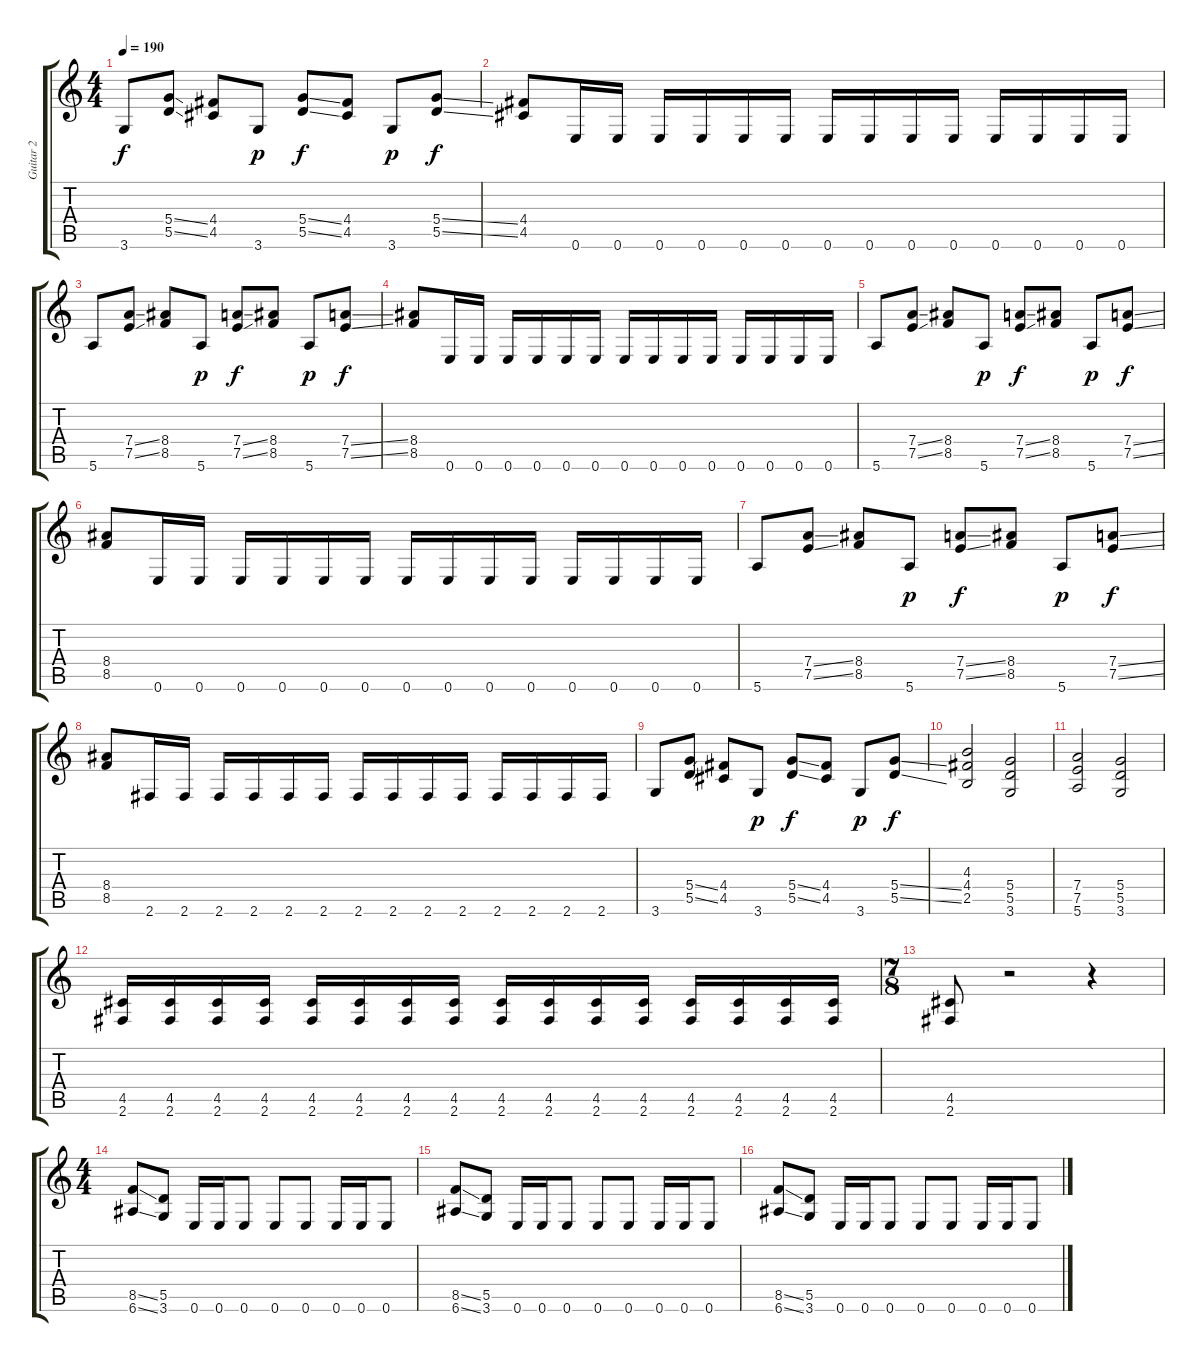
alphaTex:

\track ("Guitar 2" "Guitar 2") {instrument distortionguitar}
\staff {score tabs}
\tuning (E4 B3 G3 D3 A2 E2) {hide}
\ts (4 4)
\tempo 190
\clef g2
\ks c
3.6.8{dy f} (5.4{ss} 5.5{ss}).8 (4.4 4.5).8 3.6.8{dy p} (5.4{ss} 5.5{ss}).8{dy f} (4.4 4.5).8 3.6.8{dy p} (5.4{ss} 5.5{ss}).8{dy f} |
(4.4 4.5).8 0.6.16 0.6.16 0.6.16 0.6.16 0.6.16 0.6.16 0.6.16 0.6.16 0.6.16 0.6.16 0.6.16 0.6.16 0.6.16 0.6.16 |
5.6.8 (7.4{ss} 7.5{ss}).8 (8.4 8.5).8 5.6.8{dy p} (7.4{ss} 7.5{ss}).8{dy f} (8.4 8.5).8 5.6.8{dy p} (7.4{ss} 7.5{ss}).8{dy f} |
(8.4 8.5).8 0.6.16 0.6.16 0.6.16 0.6.16 0.6.16 0.6.16 0.6.16 0.6.16 0.6.16 0.6.16 0.6.16 0.6.16 0.6.16 0.6.16 |
5.6.8 (7.4{ss} 7.5{ss}).8 (8.4 8.5).8 5.6.8{dy p} (7.4{ss} 7.5{ss}).8{dy f} (8.4 8.5).8 5.6.8{dy p} (7.4{ss} 7.5{ss}).8{dy f} |
(8.4 8.5).8 0.6.16 0.6.16 0.6.16 0.6.16 0.6.16 0.6.16 0.6.16 0.6.16 0.6.16 0.6.16 0.6.16 0.6.16 0.6.16 0.6.16 |
5.6.8 (7.4{ss} 7.5{ss}).8 (8.4 8.5).8 5.6.8{dy p} (7.4{ss} 7.5{ss}).8{dy f} (8.4 8.5).8 5.6.8{dy p} (7.4{ss} 7.5{ss}).8{dy f} |
(8.4 8.5).8 2.6.16 2.6.16 2.6.16 2.6.16 2.6.16 2.6.16 2.6.16 2.6.16 2.6.16 2.6.16 2.6.16 2.6.16 2.6.16 2.6.16 |
3.6.8 (5.4{ss} 5.5{ss}).8 (4.4 4.5).8 3.6.8{dy p} (5.4{ss} 5.5{ss}).8{dy f} (4.4 4.5).8 3.6.8{dy p} (5.4{ss} 5.5{ss}).8{dy f} |
(4.3 4.4 2.5).2 (5.4 5.5 3.6).2 |
(7.4 7.5 5.6).2 (5.4 5.5 3.6).2 |
(4.5 2.6).16 (4.5 2.6).16 (4.5 2.6).16 (4.5 2.6).16 (4.5 2.6).16 (4.5 2.6).16 (4.5 2.6).16 (4.5 2.6).16 (4.5 2.6).16 (4.5 2.6).16 (4.5 2.6).16 (4.5 2.6).16 (4.5 2.6).16 (4.5 2.6).16 (4.5 2.6).16 (4.5 2.6).16 |
\ts (7 8)
(4.5 2.6).8 r.2 r.4 |
\ts (4 4)
(8.5{ss} 6.6{ss}).8 (5.5 3.6).8 0.6.16 0.6.16 0.6.8 0.6.8 0.6.8 0.6.16 0.6.16 0.6.8 |
(8.5{ss} 6.6{ss}).8 (5.5 3.6).8 0.6.16 0.6.16 0.6.8 0.6.8 0.6.8 0.6.16 0.6.16 0.6.8 |
(8.5{ss} 6.6{ss}).8 (5.5 3.6).8 0.6.16 0.6.16 0.6.8 0.6.8 0.6.8 0.6.16 0.6.16 0.6.8
